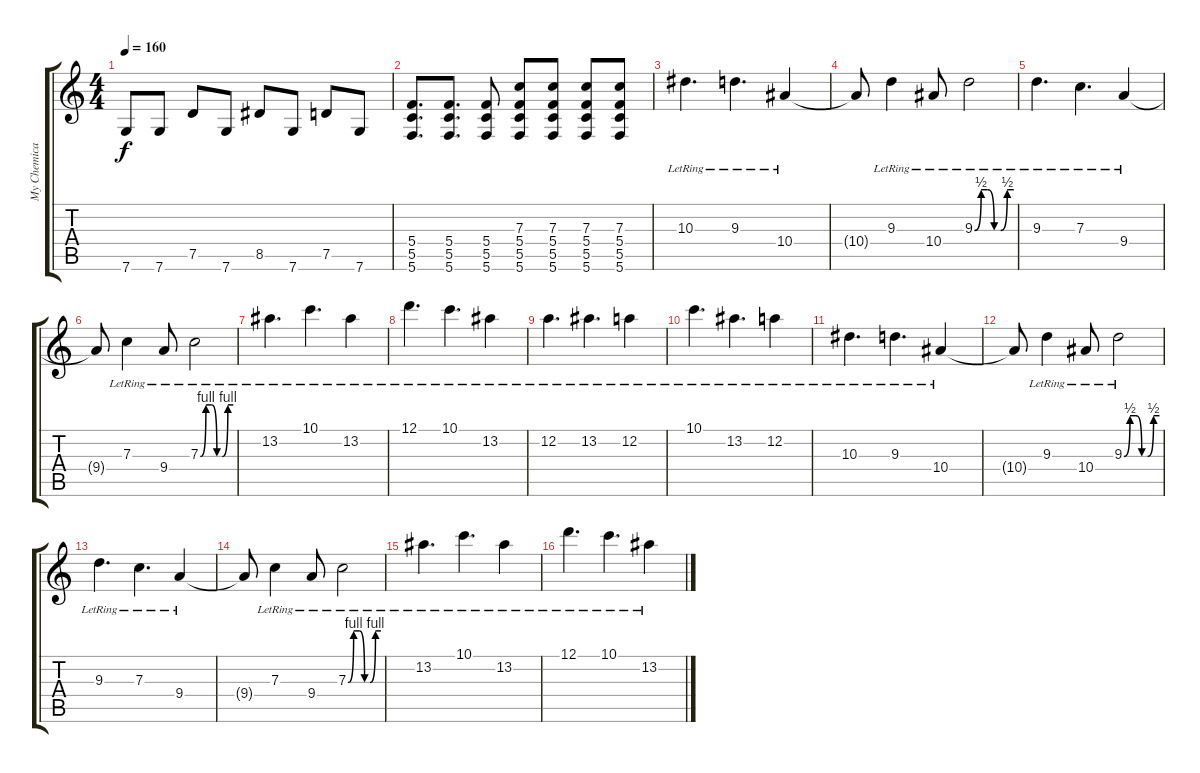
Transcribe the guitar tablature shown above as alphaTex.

\track ("My Chemical Kevin" "My Chemica") {instrument overdrivenguitar}
\staff {score tabs}
\tuning (D4 A3 F3 C3 G2 C2) {hide}
\ts (4 4)
\tempo 160
\clef g2
\ks c
7.6.8{dy f} 7.6.8 7.5.8 7.6.8 8.5.8 7.6.8 7.5.8 7.6.8 |
(5.4 5.5 5.6).8{d} (5.4 5.5 5.6).8{d} (5.4 5.5 5.6).8 (7.3 5.4 5.5 5.6).8 (7.3 5.4 5.5 5.6).8 (7.3 5.4 5.5 5.6).8 (7.3 5.4 5.5 5.6).8 |
10.3{lr}.4{d} 9.3{lr}.4{d} 10.4{lr}.4 |
10.4{t}.8 9.3{lr}.4 10.4{lr}.8 9.3{be (custom 0 0 10 2 20 2 30 0 40 0 50 2 60 2) lr}.2 |
9.3{lr}.4{d} 7.3{lr}.4{d} 9.4{lr}.4 |
9.4{t}.8 7.3{lr}.4 9.4{lr}.8 7.3{be (custom 0 0 10 4 20 4 30 0 40 0 50 4 60 4) lr}.2 |
13.2{lr}.4{d} 10.1{lr}.4{d} 13.2{lr}.4 |
12.1{lr}.4{d} 10.1{lr}.4{d} 13.2{lr}.4 |
12.2{lr}.4{d} 13.2{lr}.4{d} 12.2{lr}.4 |
10.1{lr}.4{d} 13.2{lr}.4{d} 12.2{lr}.4 |
10.3{lr}.4{d} 9.3{lr}.4{d} 10.4{lr}.4 |
10.4{t}.8 9.3{lr}.4 10.4{lr}.8 9.3{be (custom 0 0 10 2 20 2 30 0 40 0 50 2 60 2) lr}.2 |
9.3{lr}.4{d} 7.3{lr}.4{d} 9.4{lr}.4 |
9.4{t}.8 7.3{lr}.4 9.4{lr}.8 7.3{be (custom 0 0 10 4 20 4 30 0 40 0 50 4 60 4) lr}.2 |
13.2{lr}.4{d} 10.1{lr}.4{d} 13.2{lr}.4 |
12.1{lr}.4{d} 10.1{lr}.4{d} 13.2{lr}.4
